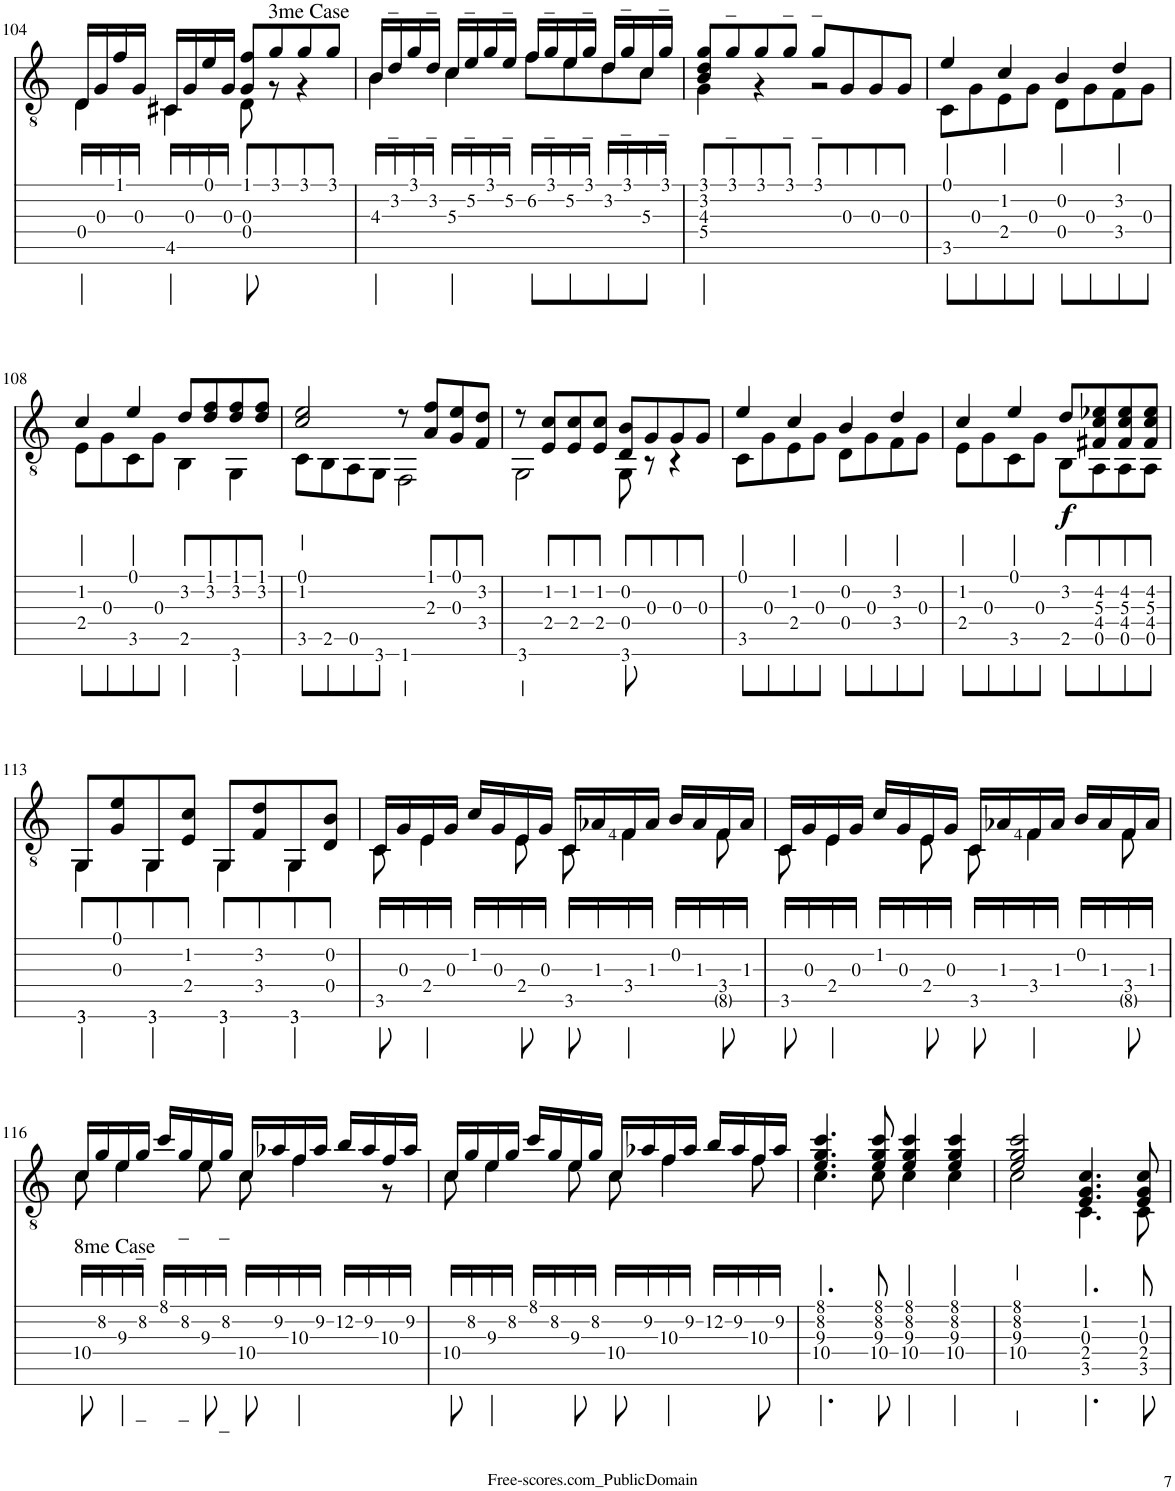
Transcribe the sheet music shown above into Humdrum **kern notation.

**kern	**kern	**dynam
*part2	*part1	*part1
*staff2	*staff1	*staff1
*I"Chitarra classica (Intavolatura)	*I"Guitar	*
!!LO:PB:g=z
*	*clefGv2	*
*k[]	*k[]	*
*M4/4	*M4/4	*
*met(c)	*met(c)	*
=104	=104	=104
*^	*^	*
16D/LL	4D\	16D/LL	4D\	.
16G/	.	16G/	.	.
16f/	.	16f/	.	.
16G/JJ	.	16G/JJ	.	.
16C#X/LL	4C#\	16C#X/LL	4C#\	.
16G/	.	16G/	.	.
16e/	.	16e/	.	.
16G/JJ	.	16G/JJ	.	.
8G/ 8f/L	8D\	8G/ 8f/L	8D\	.
!	!	!LO:TX:a:t=3me Case	!	!
8g/	8r	8g/	8r	.
8g/	4r	8g/	4r	.
8g/J	.	8g/J	.	.
=105	=105	=105	=105	=105
16B/LL	4B\	16B/LL	4B\	.
!	!	!LO:TX:a:t=_	!	!
!LO:TX:a:t=_	!	!	!	!
16d/	.	16d/	.	.
16g/	.	16g/	.	.
!	!	!LO:TX:a:t=_	!	!
!LO:TX:a:t=_	!	!	!	!
16d/JJ	.	16d/JJ	.	.
16c/LL	4c\	16c/LL	4c\	.
!	!	!LO:TX:a:t=_	!	!
!LO:TX:a:t=_	!	!	!	!
16e/	.	16e/	.	.
16g/	.	16g/	.	.
!	!	!LO:TX:a:t=_	!	!
!LO:TX:a:t=_	!	!	!	!
16e/JJ	.	16e/JJ	.	.
16f/LL	8f\L	16f/LL	8f\L	.
!	!	!LO:TX:a:t=_	!	!
!LO:TX:a:t=_	!	!	!	!
16g/	.	16g/	.	.
16e/	8e\	16e/	8e\	.
!	!	!LO:TX:a:t=_	!	!
!LO:TX:a:t=_	!	!	!	!
16g/JJ	.	16g/JJ	.	.
16d/LL	8d\	16d/LL	8d\	.
!	!	!LO:TX:a:t=_	!	!
!LO:TX:a:t=_	!	!	!	!
16g/	.	16g/	.	.
16c/	8c\J	16c/	8c\J	.
!	!	!LO:TX:a:t=_	!	!
!LO:TX:a:t=_	!	!	!	!
16g/JJ	.	16g/JJ	.	.
=106	=106	=106	=106	=106
8B/ 8d/ 8g/L	4G\	8B/ 8d/ 8g/L	4G\	.
!	!	!LO:TX:a:t=_	!	!
!LO:TX:a:t=_	!	!	!	!
8g/	.	8g/	.	.
8g/	4r	8g/	4r	.
!	!	!LO:TX:a:t=_	!	!
!LO:TX:a:t=_	!	!	!	!
8g/J	.	8g/J	.	.
!	!	!LO:TX:a:t=_	!	!
!LO:TX:a:t=_	!	!	!	!
8g/L	2r	8g/L	2r	.
8G/	.	8G/	.	.
8G/	.	8G/	.	.
8G/J	.	8G/J	.	.
=107	=107	=107	=107	=107
4e/	8C\L	4e/	8C\L	.
.	8G\	.	8G\	.
4c/	8E\	4c/	8E\	.
.	8G\J	.	8G\J	.
4B/	8D\L	4B/	8D\L	.
.	8G\	.	8G\	.
4d/	8F\	4d/	8F\	.
.	8G\J	.	8G\J	.
!!LO:LB:g=z	!!
=108	=108	=108	=108	=108
4c/	8E\L	4c/	8E\L	.
.	8G\	.	8G\	.
4e/	8C\	4e/	8C\	.
.	8G\J	.	8G\J	.
8d/L	4BB\	8d/L	4BB\	.
8d/ 8f/	.	8d/ 8f/	.	.
8d/ 8f/	4GG\	8d/ 8f/	4GG\	.
8d/ 8f/J	.	8d/ 8f/J	.	.
=109	=109	=109	=109	=109
2c/ 2e/	8C\L	2c/ 2e/	8C\L	.
.	8BB\	.	8BB\	.
.	8AA\	.	8AA\	.
.	8GG\J	.	8GG\J	.
8r	2FF\	8r	2FF\	.
8A/ 8f/L	.	8A/ 8f/L	.	.
8G/ 8e/	.	8G/ 8e/	.	.
8F/ 8d/J	.	8F/ 8d/J	.	.
=110	=110	=110	=110	=110
8r	2GG\	8r	2GG\	.
8E/ 8c/L	.	8E/ 8c/L	.	.
8E/ 8c/	.	8E/ 8c/	.	.
8E/ 8c/J	.	8E/ 8c/J	.	.
8D/ 8B/L	8GG\	8D/ 8B/L	8GG\	.
8G/	8r	8G/	8r	.
8G/	4r	8G/	4r	.
8G/J	.	8G/J	.	.
=111	=111	=111	=111	=111
4e/	8C\L	4e/	8C\L	.
.	8G\	.	8G\	.
4c/	8E\	4c/	8E\	.
.	8G\J	.	8G\J	.
4B/	8D\L	4B/	8D\L	.
.	8G\	.	8G\	.
4d/	8F\	4d/	8F\	.
.	8G\J	.	8G\J	.
=112	=112	=112	=112	=112
4c/	8E\L	4c/	8E\L	.
.	8G\	.	8G\	.
4e/	8C\	4e/	8C\	.
.	8G\J	.	8G\J	.
!	!	!	!	!LO:DY:b
8d/L	8BB\L	8d/L	8BB\L	f
8F#X/ 8c/ 8e-X/	8AA\	8F#X/ 8c/ 8e-X/	8AA\	.
8F#/ 8c/ 8e-/	8AA\	8F#/ 8c/ 8e-/	8AA\	.
8F#/ 8c/ 8e-/J	8AA\J	8F#/ 8c/ 8e-/J	8AA\J	.
!!LO:LB:g=z	!!
=113	=113	=113	=113	=113
8GG/L	4GG\	8GG/L	4GG\	.
8G/ 8e/	.	8G/ 8e/	.	.
8GG/	4GG\	8GG/	4GG\	.
8E/ 8c/J	.	8E/ 8c/J	.	.
8GG/L	4GG\	8GG/L	4GG\	.
8F/ 8d/	.	8F/ 8d/	.	.
8GG/	4GG\	8GG/	4GG\	.
8D/ 8B/J	.	8D/ 8B/J	.	.
=114	=114	=114	=114	=114
16C/LL	8C\	16C/LL	8C\	.
16G/	.	16G/	.	.
16E/	4E\	16E/	4E\	.
16G/JJ	.	16G/JJ	.	.
16c/LL	.	16c/LL	.	.
16G/	.	16G/	.	.
16E/	8E\	16E/	8E\	.
16G/JJ	.	16G/JJ	.	.
16C/LL	8C\	16C/LL	8C\	.
16A-X/	.	16A-X/	.	.
16F/	4F\	16F/	4F\	.
16A-/JJ	.	16A-/JJ	.	.
16B/LL	.	16B/LL	.	.
16A-/	.	16A-/	.	.
16F/	8F\	16F/	8F\	.
16A-/JJ	.	16A-/JJ	.	.
=115	=115	=115	=115	=115
16C/LL	8C\	16C/LL	8C\	.
16G/	.	16G/	.	.
16E/	4E\	16E/	4E\	.
16G/JJ	.	16G/JJ	.	.
16c/LL	.	16c/LL	.	.
16G/	.	16G/	.	.
16E/	8E\	16E/	8E\	.
16G/JJ	.	16G/JJ	.	.
16C/LL	8C\	16C/LL	8C\	.
16A-X/	.	16A-X/	.	.
16F/	4F\	16F/	4F\	.
16A-/JJ	.	16A-/JJ	.	.
16B/LL	.	16B/LL	.	.
16A-/	.	16A-/	.	.
16F/	8F\	16F/	8F\	.
16A-/JJ	.	16A-/JJ	.	.
!!LO:LB:g=z	!!
=116	=116	=116	=116	=116
!	!	!LO:TX:b:t=8me Case	!	!
16c/LL	8c\	16c/LL	8c\	.
16g/	.	16g/	.	.
16e/	4e\	16e/	4e\	.
!	!	!LO:TX:b:t=_	!	!
!LO:TX:b:t=_	!	!	!	!
16g/JJ	.	16g/JJ	.	.
16cc/LL	.	16cc/LL	.	.
!	!	!LO:TX:b:t=_	!	!
!LO:TX:b:t=_	!	!	!	!
16g/	.	16g/	.	.
16e/	8e\	16e/	8e\	.
!	!	!LO:TX:b:t=_	!	!
!LO:TX:b:t=_	!	!	!	!
16g/JJ	.	16g/JJ	.	.
16c/LL	8c\	16c/LL	8c\	.
16a-X/	.	16a-X/	.	.
16f/	4f\	16f/	4f\	.
16a-/JJ	.	16a-/JJ	.	.
16b/LL	.	16b/LL	.	.
16a-/	.	16a-/	.	.
16f/	8r	16f/	8r	.
16a-/JJ	.	16a-/JJ	.	.
=117	=117	=117	=117	=117
16c/LL	8c\	16c/LL	8c\	.
16g/	.	16g/	.	.
16e/	4e\	16e/	4e\	.
16g/JJ	.	16g/JJ	.	.
16cc/LL	.	16cc/LL	.	.
16g/	.	16g/	.	.
16e/	8e\	16e/	8e\	.
16g/JJ	.	16g/JJ	.	.
16c/LL	8c\	16c/LL	8c\	.
16a-X/	.	16a-X/	.	.
16f/	4f\	16f/	4f\	.
16a-/JJ	.	16a-/JJ	.	.
16b/LL	.	16b/LL	.	.
16a-/	.	16a-/	.	.
16f/	8f\	16f/	8f\	.
16a-/JJ	.	16a-/JJ	.	.
=118	=118	=118	=118	=118
4.e/ 4.g/ 4.cc/	4.c\	4.e/ 4.g/ 4.cc/	4.c\	.
8e/ 8g/ 8cc/	8c\	8e/ 8g/ 8cc/	8c\	.
4e/ 4g/ 4cc/	4c\	4e/ 4g/ 4cc/	4c\	.
4e/ 4g/ 4cc/	4c\	4e/ 4g/ 4cc/	4c\	.
=119	=119	=119	=119	=119
2e/ 2g/ 2cc/	2c\	2e/ 2g/ 2cc/	2c\	.
4.E/ 4.G/ 4.c/	4.C\	4.E/ 4.G/ 4.c/	4.C\	.
8E/ 8G/ 8c/	8C\	8E/ 8G/ 8c/	8C\	.
*v	*v	*	*	*
*	*v	*v	*
=	=	=
*-	*-	*-
